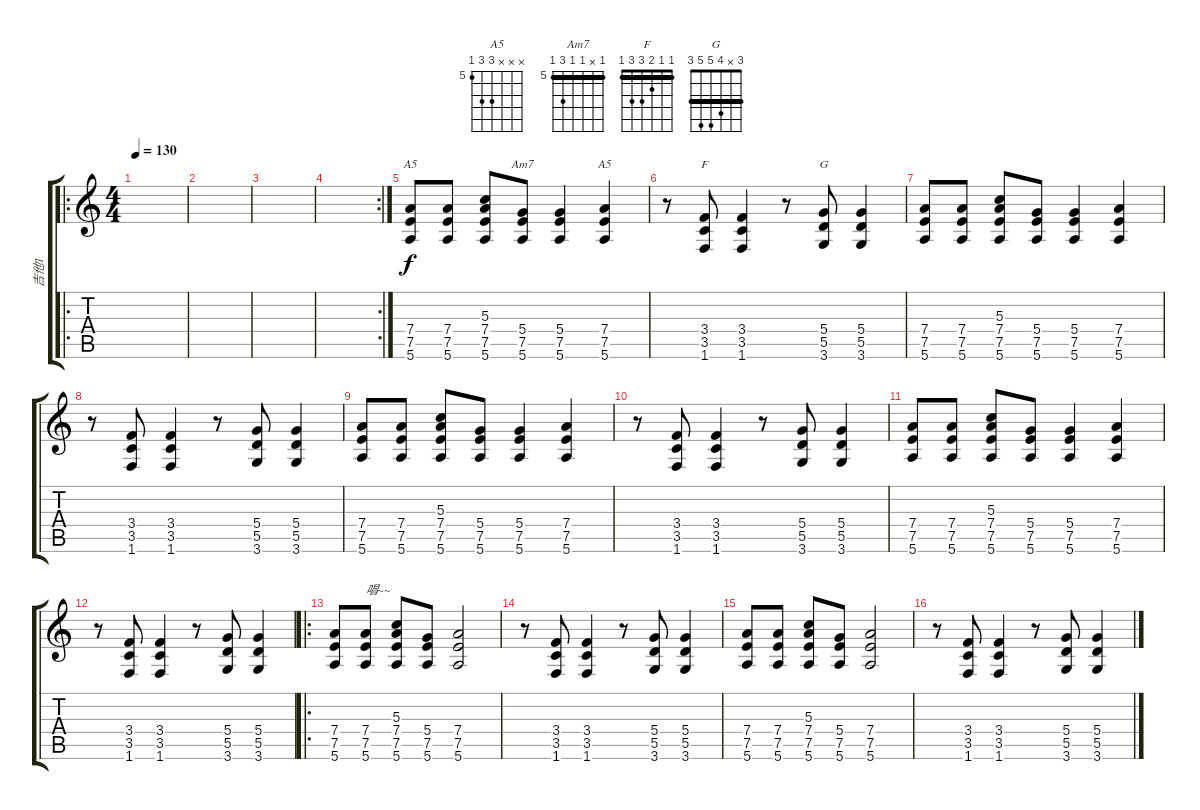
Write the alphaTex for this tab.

\track ("吉他1" "吉他1") {instrument overdrivenguitar}
\staff {score tabs}
\tuning (E4 B3 G3 D3 A2 E2) {hide}
\chord ("A5" x 5 x 7 7 5) {firstfret 5 barre 5}
\chord ("Am7" 5 x 5 5 7 5) {firstfret 5 barre 5}
\chord ("A5" x x x 7 7 5) {firstfret 5}
\chord ("F" 1 1 2 3 3 1) {barre 1}
\chord ("G" 3 x 4 5 5 3) {barre 3}
\ro
\ts (4 4)
\tempo 130
\clef g2
\ks c
|
|
|
\rc 2
|
(7.4 7.5 5.6).8{ch "A5"} (7.4 7.5 5.6).8 (5.3 7.4 7.5 5.6).8 (5.4 7.5 5.6).8{ch "Am7"} (5.4 7.5 5.6).4 (7.4 7.5 5.6).4{ch "A5"} |
r.8 (3.4 3.5 1.6).8{ch "F"} (3.4 3.5 1.6).4 r.8 (5.4 5.5 3.6).8{ch "G"} (5.4 5.5 3.6).4 |
(7.4 7.5 5.6).8 (7.4 7.5 5.6).8 (5.3 7.4 7.5 5.6).8 (5.4 7.5 5.6).8 (5.4 7.5 5.6).4 (7.4 7.5 5.6).4 |
r.8 (3.4 3.5 1.6).8 (3.4 3.5 1.6).4 r.8 (5.4 5.5 3.6).8 (5.4 5.5 3.6).4 |
(7.4 7.5 5.6).8 (7.4 7.5 5.6).8 (5.3 7.4 7.5 5.6).8 (5.4 7.5 5.6).8 (5.4 7.5 5.6).4 (7.4 7.5 5.6).4 |
r.8 (3.4 3.5 1.6).8 (3.4 3.5 1.6).4 r.8 (5.4 5.5 3.6).8 (5.4 5.5 3.6).4 |
(7.4 7.5 5.6).8 (7.4 7.5 5.6).8 (5.3 7.4 7.5 5.6).8 (5.4 7.5 5.6).8 (5.4 7.5 5.6).4 (7.4 7.5 5.6).4 |
r.8 (3.4 3.5 1.6).8 (3.4 3.5 1.6).4 r.8 (5.4 5.5 3.6).8 (5.4 5.5 3.6).4 |
\ro
(7.4 7.5 5.6).8 (7.4 7.5 5.6).8{txt "唱~~"} (5.3 7.4 7.5 5.6).8 (5.4 7.5 5.6).8 (7.4 7.5 5.6).2 |
r.8 (3.4 3.5 1.6).8 (3.4 3.5 1.6).4 r.8 (5.4 5.5 3.6).8 (5.4 5.5 3.6).4 |
(7.4 7.5 5.6).8 (7.4 7.5 5.6).8 (5.3 7.4 7.5 5.6).8 (5.4 7.5 5.6).8 (7.4 7.5 5.6).2 |
r.8 (3.4 3.5 1.6).8 (3.4 3.5 1.6).4 r.8 (5.4 5.5 3.6).8 (5.4 5.5 3.6).4
